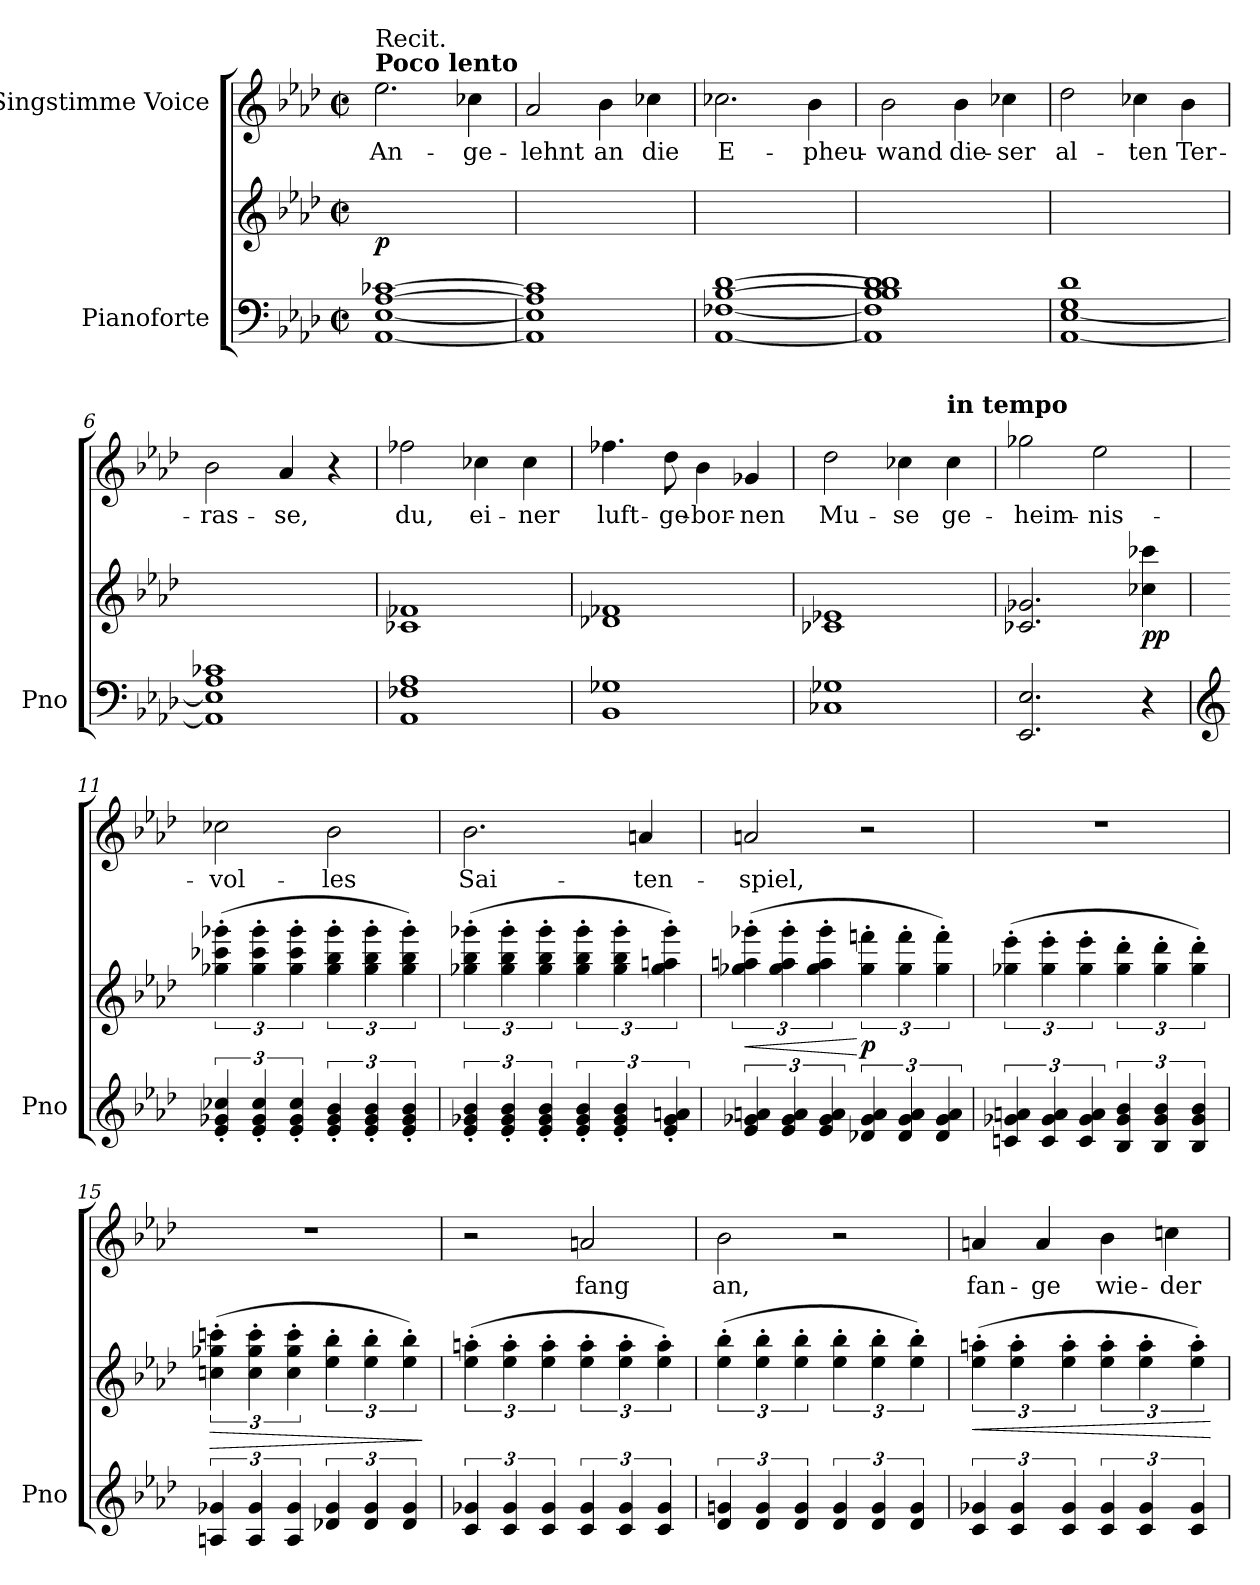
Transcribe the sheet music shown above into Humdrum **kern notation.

**kern	**kern	**dynam	**kern	**text
*part2	*part2	*part2	*part1	*part1
*staff3	*staff2	*staff2/3	*staff1	*staff1
*I"Pianoforte	*	*	*I"Singstimme Voice	*
*I'Pno	*	*	*	*
*clefF4	*clefG2	*	*clefG2	*
*k[b-e-a-d-]	*k[b-e-a-d-]	*	*k[b-e-a-d-]	*
*M2/2	*M2/2	*	*M2/2	*
*met(c|)	*met(c|)	*	*met(c|)	*
=1	=1	=1	=1	=1
*^	*	*	*	*
!	!	!	!	!LO:TX:a:B:t=Poco lento	!
!	!	!	!	!LO:TX:a:t=Recit.	!
!	!	!	!LO:DY:b	!	!LO:LY:b
[1A- [1c-X	[1AA- [1E-	1ryy	p	2.ee-\	An-
!	!	!	!	!	!LO:LY:b
.	.	.	.	4cc-X\	-ge-
=2	=2	=2	=2	=2	=2
!	!	!	!	!	!LO:LY:b
1A-] 1c-]	1AA-] 1E-]	1ryy	.	2a-/	-lehnt
!	!	!	!	!	!LO:LY:b
.	.	.	.	4b-\	an
!	!	!	!	!	!LO:LY:b
.	.	.	.	4cc-X\	die
=3	=3	=3	=3	=3	=3
!	!	!	!	!	!LO:LY:b
[1B- [1d-	[1AA- [1F-X	1ryy	.	2.cc-X\	E-
!	!	!	!	!	!LO:LY:b
.	.	.	.	4b-\	-pheu-
=4	=4	=4	=4	=4	=4
!	!	!	!	!	!LO:LY:b
1B-] 1d-]	1AA-] 1F-] 1B- 1d-	1ryy	.	2b-\	-wand
!	!	!	!	!	!LO:LY:b
.	.	.	.	4b-\	die-
!	!	!	!	!	!LO:LY:b
.	.	.	.	4cc-X\	-ser
=5	=5	=5	=5	=5	=5
!	!	!	!	!	!LO:LY:b
1G 1d-	[1AA- [1E-	1ryy	.	2dd-\	al-
!	!	!	!	!	!LO:LY:b
.	.	.	.	4cc-X\	-ten
!	!	!	!	!	!LO:LY:b
.	.	.	.	4b-\	Ter-
=6	=6	=6	=6	=6	=6
!	!	!	!	!	!LO:LY:b
1A- 1c-X	1AA-] 1E-]	1ryy	.	2b-\	-ras-
!	!	!	!	!	!LO:LY:b
.	.	.	.	4a-/	-se,
.	.	.	.	4r	.
*v	*v	*	*	*	*
!!LO:LB:g=z
=7	=7	=7	=7	=7
!	!	!	!	!LO:LY:b
1AA- 1F-X 1A-	1c-X 1f-X	.	2ff-X\	du,
!	!	!	!	!LO:LY:b
.	.	.	4cc-X\	ei-
!	!	!	!	!LO:LY:b
.	.	.	4cc-\	-ner
=8	=8	=8	=8	=8
!	!	!	!	!LO:LY:b
1BB- 1G-X	1d-X 1f-X	.	4.ff-X\	luft-
!	!	!	!	!LO:LY:b
.	.	.	8dd-\	-ge-
!	!	!	!	!LO:LY:b
.	.	.	4b-\	-bor-
!	!	!	!	!LO:LY:b
.	.	.	4g-X/	-nen
=9	=9	=9	=9	=9
!	!	!	!	!LO:LY:b
1C-X 1G-X	1c-X 1e-X	.	2dd-\	Mu-
!	!	!	!	!LO:LY:b
.	.	.	4cc-X\	-se
!	!	!	!LO:TX:a:B:t=in tempo	!
!	!	!	!	!LO:LY:b
.	.	.	4cc-\	ge-
=10	=10	=10	=10	=10
!	!	!	!	!LO:LY:b
2.EE-/ 2.E-/	2.c-X/ 2.g-X/	.	2gg-X\	-heim-
!	!	!	!	!LO:LY:b
.	.	.	2ee-\	-nis-
!	!	!LO:DY:b	!	!
4r	4cc-X\ 4ccc-X\	pp	.	.
=11	=11	=11	=11	=11
*clefG2	*	*	*	*
!	!	!	!	!LO:LY:b
6e-/' 6g-X/' 6cc-X/'	(>6gg-X\' 6ccc-X\' 6ggg-X\'	.	2cc-X\	-vol-
6e-/' 6g-/' 6cc-/'	6gg-\' 6ccc-\' 6ggg-\'	.	.	.
6e-/' 6g-/' 6cc-/'	6gg-\' 6ccc-\' 6ggg-\'	.	.	.
!	!	!	!	!LO:LY:b
6e-/' 6g-/' 6b-/'	6gg-\' 6bb-\' 6ggg-\'	.	2b-\	-les
6e-/' 6g-/' 6b-/'	6gg-\' 6bb-\' 6ggg-\'	.	.	.
6e-/' 6g-/' 6b-/'	6gg-\' 6bb-\' 6ggg-\')	.	.	.
!!LO:LB:g=z
=12	=12	=12	=12	=12
!	!	!	!	!LO:LY:b
6e-/' 6g-X/' 6b-/'	(>6gg-X\' 6bb-\' 6ggg-X\'	.	2.b-\	Sai-
6e-/' 6g-/' 6b-/'	6gg-\' 6bb-\' 6ggg-\'	.	.	.
6e-/' 6g-/' 6b-/'	6gg-\' 6bb-\' 6ggg-\'	.	.	.
6e-/' 6g-/' 6b-/'	6gg-\' 6bb-\' 6ggg-\'	.	.	.
6e-/' 6g-/' 6b-/'	6gg-\' 6bb-\' 6ggg-\'	.	.	.
!	!	!	!	!LO:LY:b
.	.	.	4an/	-ten-
6e-/' 6g-/' 6an/'	6gg-\' 6aan\' 6ggg-\')	.	.	.
=13	=13	=13	=13	=13
!	!	!LO:HP:b	!	!LO:LY:b
6e-/ 6g-X/ 6an/	(>6gg-X\' 6aan\' 6ggg-X\'	<	2an/	-spiel,
6e-/ 6g-/ 6a/	6gg-\' 6aa\' 6ggg-\'	.	.	.
6e-/ 6g-/ 6a/	6gg-\' 6aa\' 6ggg-\'	.	.	.
!	!	!LO:DY:n=1:b	!	!
6d-X/ 6g-/ 6a/	6gg-\' 6fffn\'	[ p	2r	.
6d-/ 6g-/ 6a/	6gg-\' 6fff\'	.	.	.
6d-/ 6g-/ 6a/	6gg-\' 6fff\')	.	.	.
=14	=14	=14	=14	=14
6cn/ 6g-X/ 6an/	(>6gg-X\' 6eee-\'	.	1r	.
6c/ 6g-/ 6a/	6gg-\' 6eee-\'	.	.	.
6c/ 6g-/ 6a/	6gg-\' 6eee-\'	.	.	.
6B-/ 6g-/ 6b-/	6gg-\' 6ddd-\'	.	.	.
6B-/ 6g-/ 6b-/	6gg-\' 6ddd-\'	.	.	.
6B-/ 6g-/ 6b-/	6gg-\' 6ddd-\')	.	.	.
=15	=15	=15	=15	=15
!	!	!LO:HP:b	!	!
6An/ 6g-X/	(>6ccn\' 6gg-X\' 6cccn\'	>	1r	.
6A/ 6g-/	6cc\' 6gg-\' 6ccc\'	.	.	.
6A/ 6g-/	6cc\' 6gg-\' 6ccc\'	.	.	.
6d-X/ 6g-/	6ee-\' 6bb-\'	.	.	.
6d-/ 6g-/	6ee-\' 6bb-\'	.	.	.
6d-/ 6g-/	6ee-\' 6bb-\')	.	.	.
.	.	]	.	.
=16	=16	=16	=16	=16
!	!	!LO:DY:b	!	!
!	!	!LO:DY:n=1:b	!	!
6c/ 6g-X/	(>6ee-\' 6aan\'	pp other-dynamics	2r	.
6c/ 6g-/	6ee-\' 6aa\'	.	.	.
6c/ 6g-/	6ee-\' 6aa\'	.	.	.
!	!	!	!	!LO:LY:b
6c/ 6g-/	6ee-\' 6aa\'	.	2an/	fang
6c/ 6g-/	6ee-\' 6aa\'	.	.	.
6c/ 6g-/	6ee-\' 6aa\')	.	.	.
!!LO:LB:g=z
=17	=17	=17	=17	=17
!	!	!	!	!LO:LY:b
6d-/ 6gn/	(>6ee-\' 6bb-\'	.	2b-\	an,
6d-/ 6g/	6ee-\' 6bb-\'	.	.	.
6d-/ 6g/	6ee-\' 6bb-\'	.	.	.
6d-/ 6g/	6ee-\' 6bb-\'	.	2r	.
6d-/ 6g/	6ee-\' 6bb-\'	.	.	.
6d-/ 6g/	6ee-\' 6bb-\')	.	.	.
=18	=18	=18	=18	=18
!	!	!LO:HP:b	!	!LO:LY:b
6c/ 6g-X/	(>6ee-\' 6aan\'	<	4an/	fan-
6c/ 6g-/	6ee-\' 6aa\'	.	.	.
!	!	!	!	!LO:LY:b
.	.	.	4a/	-ge
6c/ 6g-/	6ee-\' 6aa\'	.	.	.
!	!	!	!	!LO:LY:b
6c/ 6g-/	6ee-\' 6aa\'	.	4b-\	wie-
6c/ 6g-/	6ee-\' 6aa\'	.	.	.
!	!	!	!	!LO:LY:b
.	.	.	4ccn\	-der
6c/ 6g-/	6ee-\' 6aa\')	.	.	.
.	.	[	.	.
=	=	=	=	=
*-	*-	*-	*-	*-
